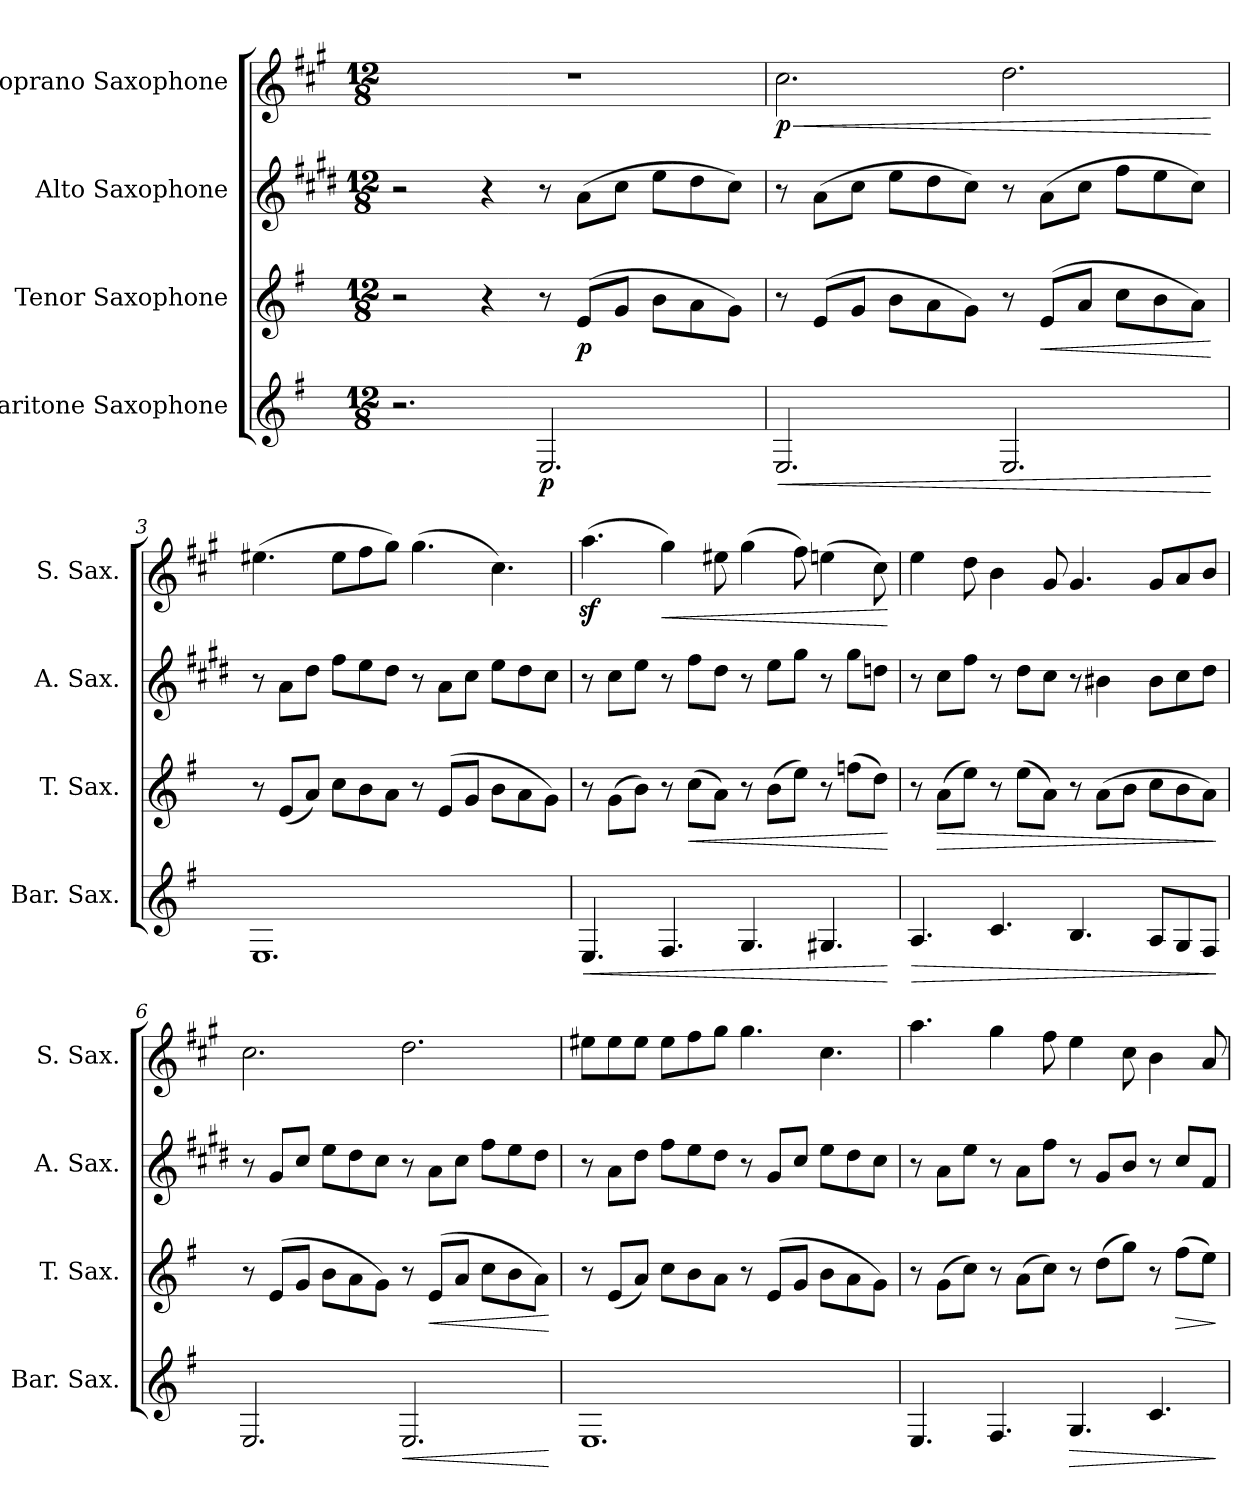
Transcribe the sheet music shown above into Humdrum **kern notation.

**kern	**dynam	**kern	**dynam	**kern	**kern	**dynam
*part4	*part4	*part3	*part3	*part2	*part1	*part1
*staff4	*staff4	*staff3	*staff3	*staff2	*staff1	*staff1
*I"Baritone Saxophone	*	*I"Tenor Saxophone	*	*I"Alto Saxophone	*I"Soprano Saxophone	*
*I'Bar. Sax.	*	*I'T. Sax.	*	*I'A. Sax.	*I'S. Sax.	*
*clefG2	*	*clefG2	*	*clefG2	*clefG2	*
*ITrd12c21	*	*ITrd8c14	*	*ITrd5c9	*ITrd1c2	*
*k[f#]	*	*k[f#]	*	*k[f#]	*k[f#]	*
*M12/8	*	*M12/8	*	*M12/8	*M12/8	*
=1	=1	=1	=1	=1	=1	=1
2.r	.	2r	.	2r	1.r	.
.	.	4r	.	4r	.	.
!	!LO:DY:b	!	!	!	!	!
2.EE/	p	8r	.	8r	.	.
!	!	!	!LO:DY:b	!	!	!
.	.	(8E/L	p	(8c\L	.	.
.	.	8G/J	.	8e\J	.	.
.	.	8B\L	.	8g\L	.	.
.	.	8A\	.	8f#\	.	.
.	.	8G\J)	.	8e\J)	.	.
=2	=2	=2	=2	=2	=2	=2
!	!LO:HP:b	!	!	!	!	!LO:HP:b
!	!	!	!	!	!	!LO:DY:n=1:b
2.EE/	<	8r	.	8r	2.b\	< p
.	.	(8E/L	.	(8c\L	.	.
.	.	8G/J	.	8e\J	.	.
.	.	8B\L	.	8g\L	.	.
.	.	8A\	.	8f#\	.	.
.	.	8G\J)	.	8e\J)	.	.
2.EE/	.	8r	.	8r	2.cc\	.
!	!	!	!LO:HP:b	!	!	!
.	.	(8E/L	<	(8c\L	.	.
.	.	8A/J	.	8e\J	.	.
.	.	8c\L	.	8a\L	.	.
.	.	8B\	.	8g\	.	.
.	.	8A\J)	.	8e\J)	.	.
.	[	.	[	.	.	[
=3	=3	=3	=3	=3	=3	=3
1.EE	.	8r	.	8r	(4.dd#X\	.
.	.	(8E/L	.	8c\L	.	.
.	.	8A/J)	.	8f#\J	.	.
.	.	8c\L	.	8a\L	8dd#\L	.
.	.	8B\	.	8g\	8ee\	.
.	.	8A\J	.	8f#\J	8ff#\J)	.
.	.	8r	.	8r	(4.ff#\	.
.	.	(8E/L	.	8c\L	.	.
.	.	8G/J	.	8e\J	.	.
.	.	8B\L	.	8g\L	4.b\)	.
.	.	8A\	.	8f#\	.	.
.	.	8G\J)	.	8e\J	.	.
!!LO:LB:g=z
=4	=4	=4	=4	=4	=4	=4
!	!LO:HP:b	!	!	!	!	!
4.EE/	<	8r	.	8r	(4.ggz<\	.
.	.	(8G\L	.	8e\L	.	.
.	.	8B\J)	.	8g\J	.	.
!	!	!	!	!	!	!LO:HP:b
4.FF#/	.	8r	.	8r	4ff#\)	<
!	!	!	!LO:HP:b	!	!	!
.	.	(8c\L	<	8a\L	.	.
.	.	8A\J)	.	8f#\J	8dd#X\	.
4.GG/	.	8r	.	8r	(4ff#\	.
.	.	(8B\L	.	8g\L	.	.
.	.	8e\J)	.	8b\J	8ee\)	.
4.GG#X/	.	8r	.	8r	(4ddn\	.
.	.	(8fn\L	.	8b\L	.	.
.	.	8d\J)	.	8fn\J	8b\)	.
.	[	.	[	.	.	[
=5	=5	=5	=5	=5	=5	=5
!	!LO:HP:b	!	!	!	!	!
4.AA/	>	8r	.	8r	4dd\	.
!	!	!	!LO:HP:b	!	!	!
.	.	(8A\L	>	8e\L	.	.
.	.	8e\J)	.	8a\J	8cc\	.
4.C/	.	8r	.	8r	4a\	.
.	.	(8e\L	.	8f#\L	.	.
.	.	8A\J)	.	8e\J	8f#/	.
4.BB/	.	8r	.	8r	4.f#/	.
.	.	(8A\L	.	4d#X\	.	.
.	.	8B\J	.	.	.	.
8AA/L	.	8c\L	.	8d#\L	8f#/L	.
8GG/	.	8B\	.	8e\	8g/	.
8FF#/J	.	8A\J)	.	8f#\J	8a/J	.
.	]	.	]	.	.	.
=6	=6	=6	=6	=6	=6	=6
2.EE/	.	8r	.	8r	2.b\	.
.	.	(8E/L	.	8B/L	.	.
.	.	8G/J	.	8e/J	.	.
.	.	8B\L	.	8g\L	.	.
.	.	8A\	.	8f#\	.	.
.	.	8G\J)	.	8e\J	.	.
!	!LO:HP:b	!	!	!	!	!
2.EE/	<	8r	.	8r	2.cc\	.
!	!	!	!LO:HP:b	!	!	!
.	.	(8E/L	<	8c\L	.	.
.	.	8A/J	.	8e\J	.	.
.	.	8c\L	.	8a\L	.	.
.	.	8B\	.	8g\	.	.
.	.	8A\J)	.	8f#\J	.	.
.	[	.	[	.	.	.
!!LO:PB:g=z
=7	=7	=7	=7	=7	=7	=7
1.EE	.	8r	.	8r	8dd#X\L	.
.	.	(8E/L	.	8c\L	8dd#\	.
.	.	8A/J)	.	8f#\J	8dd#\J	.
.	.	8c\L	.	8a\L	8dd#\L	.
.	.	8B\	.	8g\	8ee\	.
.	.	8A\J	.	8f#\J	8ff#\J	.
.	.	8r	.	8r	4.ff#\	.
.	.	(8E/L	.	8B/L	.	.
.	.	8G/J	.	8e/J	.	.
.	.	8B\L	.	8g\L	4.b\	.
.	.	8A\	.	8f#\	.	.
.	.	8G\J)	.	8e\J	.	.
=8	=8	=8	=8	=8	=8	=8
4.EE/	.	8r	.	8r	4.gg\	.
.	.	(8G\L	.	8c\L	.	.
.	.	8c\J)	.	8g\J	.	.
4.FF#/	.	8r	.	8r	4ff#\	.
.	.	(8A\L	.	8c\L	.	.
.	.	8c\J)	.	8a\J	8ee\	.
!	!LO:HP:b	!	!	!	!	!
4.GG/	>	8r	.	8r	4dd\	.
.	.	(8d\L	.	8B/L	.	.
.	.	8g\J)	.	8d/J	8b\	.
4.C/	.	8r	.	8r	4a\	.
!	!	!	!LO:HP:b	!	!	!
.	.	(8f#\L	>	8e/L	.	.
.	.	8e\J)	.	8A/J	8g/	.
.	]	.	]	.	.	.
=	=	=	=	=	=	=
*-	*-	*-	*-	*-	*-	*-
